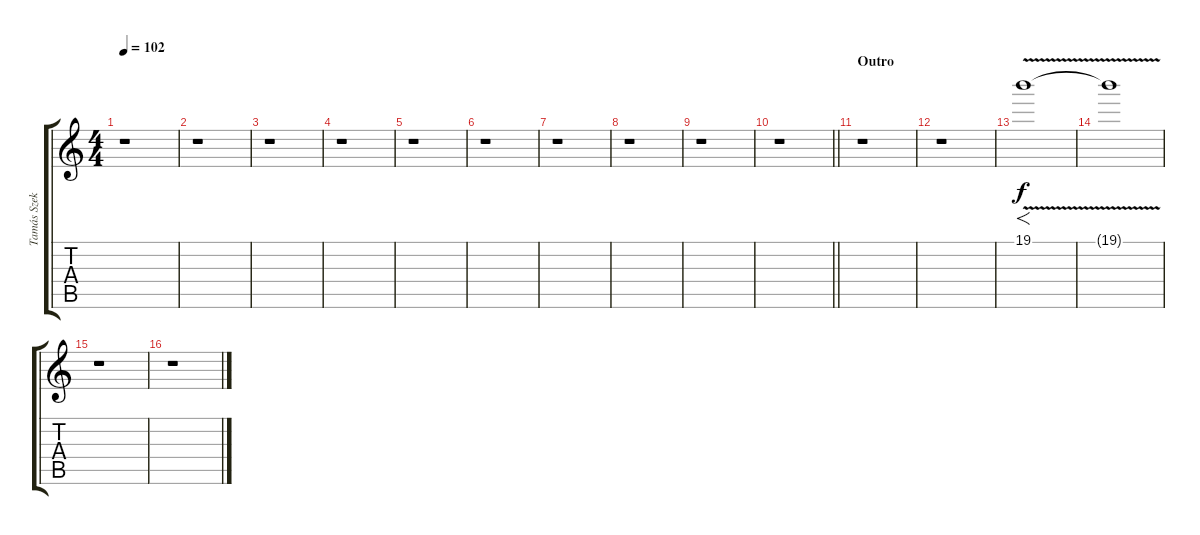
\track ("Tamás Szekeres - Overdriven (Lead)" "Tamás Szek") {instrument overdrivenguitar}
\staff {score tabs}
\tuning (E4 B3 G3 D3 A2 E2) {hide}
\ts (4 4)
\tempo 102
\clef g2
\ks c
r.1{dy f} |
r.1 |
r.1 |
r.1 |
r.1 |
r.1 |
r.1 |
r.1 |
r.1 |
\barLineRight lightlight
r.1 |
\section ("" "Outro")
r.1 |
r.1 |
19.1{v}.1{f} |
19.1{t}.1 |
r.1 |
r.1
